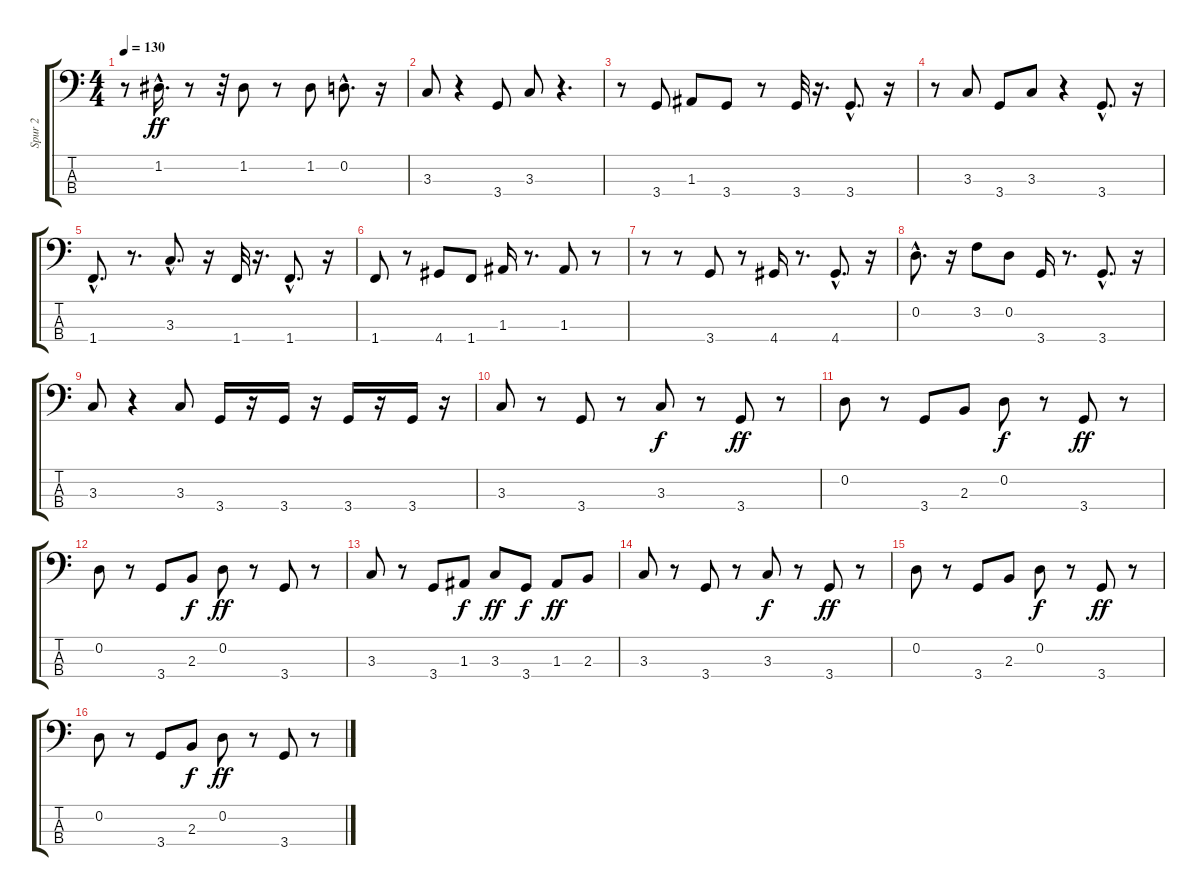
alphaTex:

\track ("Spur 2" "Spur 2") {instrument electricbassfinger}
\staff {score tabs}
\tuning (G2 D2 A1 E1) {hide}
\ts (4 4)
\tempo 130
\clef f4
\ks c
r.8{dy ff} 1.2{hac}.16{d} r.8 r.32 1.2.8 r.8 1.2.8 0.2{hac}.8{d} r.16 |
3.3.8 r.4 3.4.8 3.3.8 r.4{d} |
r.8 3.4.8 1.3.8 3.4.8 r.8 3.4.32 r.16{d} 3.4{hac}.8{d} r.16 |
r.8 3.3.8 3.4.8 3.3.8 r.4 3.4{hac}.8{d} r.16 |
1.4{hac}.8{d} r.8{d} 3.3{hac}.8{d} r.16 1.4.32 r.16{d} 1.4{hac}.8{d} r.16 |
1.4.8 r.8 4.4.8 1.4.8 1.3.16 r.8{d} 1.3.8 r.8 |
r.8 r.8 3.4.8 r.8 4.4.16 r.8{d} 4.4{hac}.8{d} r.16 |
0.2{hac}.8{d} r.16 3.2.8 0.2.8 3.4.16 r.8{d} 3.4{hac}.8{d} r.16 |
3.3.8 r.4 3.3.8 3.4.16 r.16 3.4.16 r.16 3.4.16 r.16 3.4.16 r.16 |
3.3.8 r.8 3.4.8 r.8 3.3.8{dy f} r.8 3.4.8{dy ff} r.8 |
0.2.8 r.8 3.4.8 2.3.8 0.2.8{dy f} r.8 3.4.8{dy ff} r.8 |
0.2.8 r.8 3.4.8 2.3.8{dy f} 0.2.8{dy ff} r.8 3.4.8 r.8 |
3.3.8 r.8 3.4.8 1.3.8{dy f} 3.3.8{dy ff} 3.4.8{dy f} 1.3.8{dy ff} 2.3.8 |
3.3.8 r.8 3.4.8 r.8 3.3.8{dy f} r.8 3.4.8{dy ff} r.8 |
0.2.8 r.8 3.4.8 2.3.8 0.2.8{dy f} r.8 3.4.8{dy ff} r.8 |
0.2.8 r.8 3.4.8 2.3.8{dy f} 0.2.8{dy ff} r.8 3.4.8 r.8
